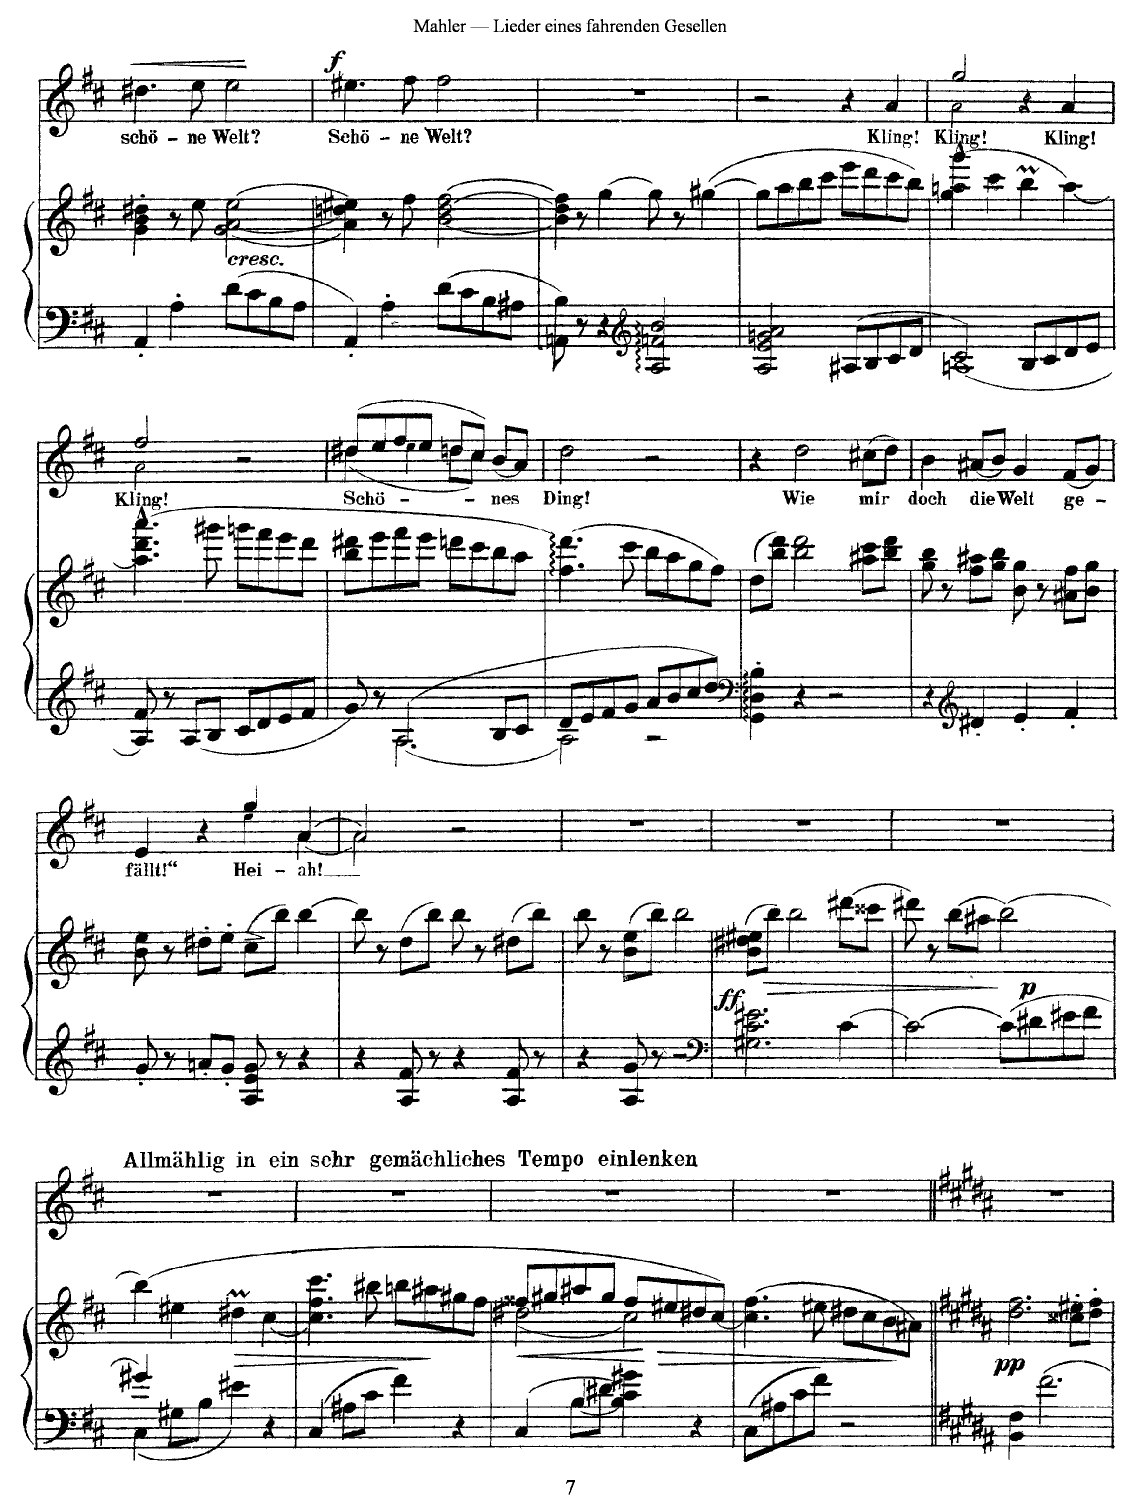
**kern	**kern	**dynam	**kern	**text	**dynam
*part2	*part2	*part2	*part1	*part1	*part1
*staff3	*staff2	*staff2/3	*staff1	*staff1	*staff1
*I"Piano	*	*	*I"Voice	*	*
*I'Pno	*	*	*	*	*
*clefF4	*clefG2	*	*clefG2	*	*
*k[f#c#]	*k[f#c#]	*	*k[f#c#]	*	*
*M2/2	*M2/2	*	*M2/2	*	*
*met(c|)	*met(c|)	*	*met(c|)	*	*
=43	=43	=43	=43	=43	=43
!	!	!	!	!	!LO:HP:b
4AA'/	4g\' 4b\' 4dd#X\'	.	4.dd#X\	schö-	<
4A'\	8r	.	.	.	.
.	8ee\	.	8ee\	-ne	.
8d\L	(((2g\ 2a\ 2ee\	.	2ee\	Welt?	.
8c#\	.	.	.	.	.
8B\	.	.	.	.	.
8A\J	.	.	.	.	.
.	.	.	.	.	[
=44	=44	=44	=44	=44	=44
!	!	!	!	!	!LO:DY:b
4AA'/	4a\ 4ddn\ 4ee#X\)))	.	4.ee#X\	Schö-	f
4A'\	8r	.	.	.	.
.	8ff#\	.	8ff#\	-ne	.
8d\L	[2b\ [2dd\ [2ff#\	.	2ff#\	Welt?	.
8c#\	.	.	.	.	.
8B\	.	.	.	.	.
8A#X\J	.	.	.	.	.
=45	=45	=45	=45	=45	=45
8AAn\ 8B\	8b\] 8dd\] 8ff#\]	.	1r	.	.
8r	8r	.	.	.	.
4r	[4gg\	.	.	.	.
*clefG2	*	*	*	*	*
2A/ 2fn/ 2b/	8gg\]	.	.	.	.
.	8r	.	.	.	.
.	([4gg#X\	.	.	.	.
=46	=46	=46	=46	=46	=46
2A/ 2e/ 2gn/ 2a/	8gg#\L]	.	2r	.	.
.	8aa\	.	.	.	.
.	8bb\	.	.	.	.
.	8ccc#\J	.	.	.	.
8A#X/L	8eee\L	.	4r	.	.
8B/	8ddd\	.	.	.	.
8c#/	8ccc#\	.	4a/	Kling!	.
8d/J	8bb\J)	.	.	.	.
=47	=47	=47	=47	=47	=47
*^	*	*	*^	*	*
2c#/	1An	(4ggn\^^ 4aa\^^ 4ggg\^^	.	2gg/	2a\	Kling!	.
.	.	4ccc#\	.	.	.	.	.
8B/L	.	4bbM\	.	4r	2ryy	.	.
8c#/	.	.	.	.	.	.	.
8d/	.	4aa\)	.	4a/	.	Kling!	.
8e/J	.	.	.	.	.	.	.
*v	*v	*	*	*	*	*	*
=48	=48	=48	=48	=48	=48	=48
8A/ 8f#/	(4.aa\^^ 4.ddd\^^ 4.aaa\^^	.	2ff#/	2a\	Kling!	.
8r	.	.	.	.	.	.
8A/L	.	.	.	.	.	.
8B/J	8ggg#X\	.	.	.	.	.
8c#/L	8gggn\L	.	2r	2r	.	.
8d/	8fff#\	.	.	.	.	.
8e/	8eee\	.	.	.	.	.
8f#/J	8ddd\J	.	.	.	.	.
=49	=49	=49	=49	=49	=49	=49
*^	*	*	*	*	*	*
8g/	4ryy	8bb\ 8ddd#X\L	.	((8dd#X/L	(4dd#\	Schö-	.
8r	.	8eee\	.	8ee/	.	.	.
2A/	[2.A\	8fff#\	.	8ff#/	4ee\	.	.
.	.	8eee\J	.	8ee/J	.	.	.
.	.	8dddn\L	.	8ddn/L	8dd\L	.	.
.	.	8ccc#\	.	8cc#/J))	8cc#\J)	.	.
8B/L	.	8bb\	.	(8b/L	4ryy	-nes	.
8c#/J	.	8aa\J	.	8a/J)	.	.	.
*	*	*	*	*v	*v	*	*
=50	=50	=50	=50	=50	=50	=50
8d/L	2A\]	(4.ff#\ 4.ddd\)	.	2dd\	Ding!	.
8e/	.	.	.	.	.	.
8f#/	.	.	.	.	.	.
8g/J	.	8ccc#\	.	.	.	.
8a/L	2r	8bb\L	.	2r	.	.
8b/	.	8aa\	.	.	.	.
8cc#/	.	8gg\	.	.	.	.
8dd/J	.	8ff#\J)	.	.	.	.
*v	*v	*	*	*	*	*
=51	=51	=51	=51	=51	=51
*clefF4	*	*	*	*	*
4GG\' 4D\' 4B\'	(8dd\L	.	4r	.	.
.	8bb\ 8ddd\J)	.	.	.	.
4r	2bb\ 2ddd\	.	2dd\	Wie	.
2r	.	.	.	.	.
.	8aa#X\ 8ccc#\L	.	(8cc#X\L	mir	.
.	8bb\ 8ddd\J	.	8dd\J)	.	.
=52	=52	=52	=52	=52	=52
4r	8gg\ 8bb\	.	4b\	doch	.
.	8r	.	.	.	.
*clefG2	*	*	*	*	*
4d#X'/	8ff#\ 8aa#X\L	.	(8a#X/L	die	.
.	8gg\ 8bb\J	.	8b/J)	.	.
4e'/	8b\ 8gg\	.	4g/	Welt	.
.	8r	.	.	.	.
4f#'/	8a#X\ 8ff#\L	.	(8f#/L	ge-	.
.	8b\ 8gg\J	.	8g/J)	.	.
=53	=53	=53	=53	=53	=53
*	*	*	*^	*	*
8g'/	8b\ 8ee\	.	4e/	2ryy	-fällt!	.
8r	8r	.	.	.	.	.
8an'/L	8dd#X'\L	.	4r	.	.	.
8g'/J	8ee'\J	.	.	.	.	.
8A/ 8e/ 8g/	(8cc#^\L	.	4gg/	4ee\	Hei-	.
8r	8bb\J)	.	.	.	.	.
4r	[4bb\	.	[4a/	4a\	-ah!	.
=54	=54	=54	=54	=54	=54	=54
4r	8bb\]	.	2a/]	2a\	.	.
.	8r	.	.	.	.	.
8A/ 8f#/	(8dd\L	.	.	.	.	.
8r	8bb\J)	.	.	.	.	.
4r	8bb\	.	2r	2ryy	.	.
.	8r	.	.	.	.	.
8A/ 8f#/	(8dd#X\L	.	.	.	.	.
8r	8bb\J)	.	.	.	.	.
*	*	*	*v	*v	*	*
=55	=55	=55	=55	=55	=55
4r	8bb\	.	1r	.	.
.	8r	.	.	.	.
8A/ 8g/	(8b\ 8ee\L	.	.	.	.
8r	8bb\J)	.	.	.	.
2r	2bb\	.	.	.	.
=56	=56	=56	=56	=56	=56
*clefF4	*	*	*	*	*
!	!	!LO:DY:b	!	!	!
2.G#X\ 2.c#\ 2.e#X\	(8b\ 8dd#X\ 8ee#X\L	ff	1r	.	.
!	!	!LO:HP:b	!	!	!
.	8bb\J)	>	.	.	.
.	2bb\	.	.	.	.
[4c#\	(8ddd#X\L	.	.	.	.
.	8ccc##X\J	.	.	.	.
=57	=57	=57	=57	=57	=57
*	*^	*	*	*	*
2c#\_	8ddd#X\)	2ryy	.	1r	.	.
.	8r	.	.	.	.	.
.	(8bb\L	.	.	.	.	.
.	8aa#X\J	.	.	.	.	.
8c#\L]	[2bb\)	8ryy	.	.	.	.
!	!	!	!LO:DY:b	!	!	!
8d#X\	.	4.ryy	p	.	.	.
8e#X\	.	.	.	.	.	.
8f#\J	.	.	.	.	.	.
.	.	.	]	.	.	.
=58	=58	=58	=58	=58	=58	=58
*^	*	*	*	*	*	*
!	!	!	!	!	!LO:TX:a:B:t=Allmählig in ein schr gemächliches Tempo einlenken	!	!
*	*	*v	*v	*	*	*	*
4g#X/	4C#\	(4bb\]	.	1r	.	.
2.ryy	8G#X\L	4ee#X\	.	.	.	.
.	8B\J	.	.	.	.	.
!	!	!	!LO:HP:b	!	!	!
.	4e#X\	4dd#Xm\	>	.	.	.
.	4r	[4cc#\	.	.	.	.
*v	*v	*	*	*	*	*
=59	=59	=59	=59	=59	=59
4C#/	4.cc#\] 4.ff#\ 4.ccc#\	.	1r	.	.
8A#X\L	.	.	.	.	.
8c#\J	8bb#X\	.	.	.	.
4f#\	8bbn\L	.	.	.	.
.	8aa#X\	.	.	.	.
4r	8gg#X\	]	.	.	.
.	8ff#\J	.	.	.	.
=60	=60	=60	=60	=60	=60
!	!	!LO:HP:b	!	!	!
*	*^	*	*	*	*
4C#/	8ff##X/L	(2dd\	<	1r	.	.
.	8gg#X/	.	.	.	.	.
[8B\L	8aa#X/	.	.	.	.	.
8d#X\J	8gg#/J	.	.	.	.	.
4B\] 4c#\ 4g#X\	8ff#X/L	2cc#\)	[	.	.	.
!	!	!	!LO:HP:b	!	!	!
.	8ee#X/	.	>	.	.	.
4r	8dd#X/	.	.	.	.	.
.	[8cc#/J)	.	.	.	.	.
*	*v	*v	*	*	*	*
=61	=61	=61	=61	=61	=61
8C#\L	(4.cc#\] 4.ff#\	.	1r	.	.
8A#X\	.	.	.	.	.
8c#\	.	.	.	.	.
8f#\J	8ee#X\	.	.	.	.
2r	8dd#X\L	.	.	.	.
.	8cc#\	.	.	.	.
.	8b\	.	.	.	.
.	8a#X\J)	.	.	.	.
.	.	]	.	.	.
=62||	=62||	=62||	=62||	=62||	=62||
*k[f#c#g#d#a#]	*k[f#c#g#d#a#]	*	*k[f#c#g#d#a#]	*	*
!	!	!LO:DY:b	!	!	!
4BB\ 4F#\	2.dd#\ 2.ff#\	pp	1r	.	.
[2.f#\	.	.	.	.	.
.	8cc##X\' 8ee#X\'L	.	.	.	.
.	8dd#\' 8ff#\'J	.	.	.	.
=	=	=	=	=	=
*-	*-	*-	*-	*-	*-
